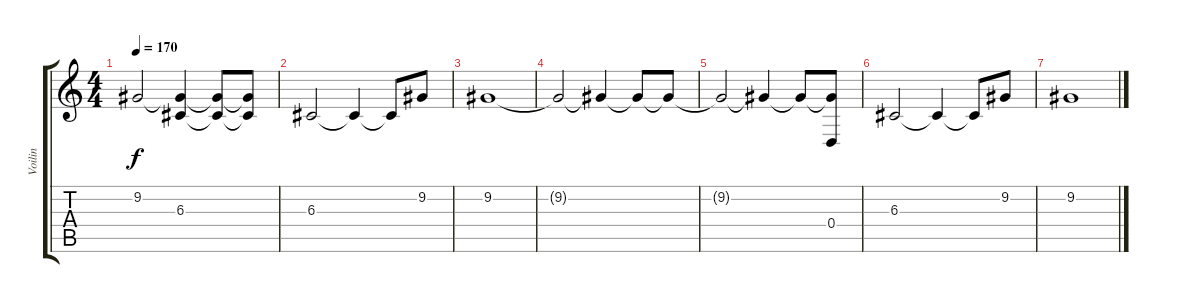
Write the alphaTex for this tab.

\track ("Voilin" "Voilin") {instrument stringensemble2}
\staff {score tabs}
\tuning (E4 B3 G3 D3 A2 E2) {hide}
\ts (4 4)
\tempo 170
\clef g2
\ks c
9.2.2{dy f} (9.2{t} 6.3).4 (9.2{t} 6.3{t}).8 (9.2{t} 6.3{t}).8 |
6.3.2 6.3{t}.4 6.3{t}.8 9.2.8 |
9.2.1 |
9.2{t}.2 9.2{t}.4 9.2{t}.8 9.2{t}.8 |
9.2{t}.2 9.2{t}.4 9.2{t}.8 (9.2{t} 0.4).8 |
6.3.2 6.3{t}.4 6.3{t}.8 9.2.8 |
9.2.1
